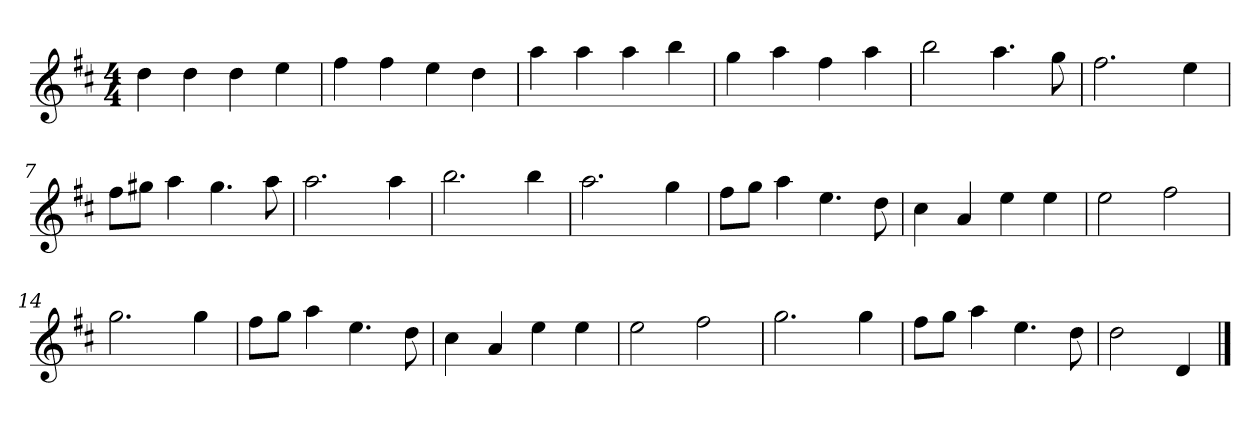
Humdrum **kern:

**kern
*part1
*staff1
*k[f#c#]
*M4/4
*MM120
=1
4dd
4dd
4dd
4ee
=2
4ff#
4ff#
4ee
4dd
=3
4aa
4aa
4aa
4bb
=4
4gg
4aa
4ff#
4aa
=5
2bb
4.aa
8gg
=6
2.ff#
4ee
=7
8ff#L
8gg#XJ
4aa
4.gg#
8aa
=8
2.aa
4aa
=9
2.bb
4bb
=10
2.aa
4gg
=11
8ff#L
8ggJ
4aa
4.ee
8dd
=12
4cc#
4a
4ee
4ee
=13
2ee
2ff#
=14
2.gg
4gg
=15
8ff#L
8ggJ
4aa
4.ee
8dd
=16
4cc#
4a
4ee
4ee
=17
2ee
2ff#
=18
2.gg
4gg
=19
8ff#L
8ggJ
4aa
4.ee
8dd
=20
2dd
4d
==
*-
